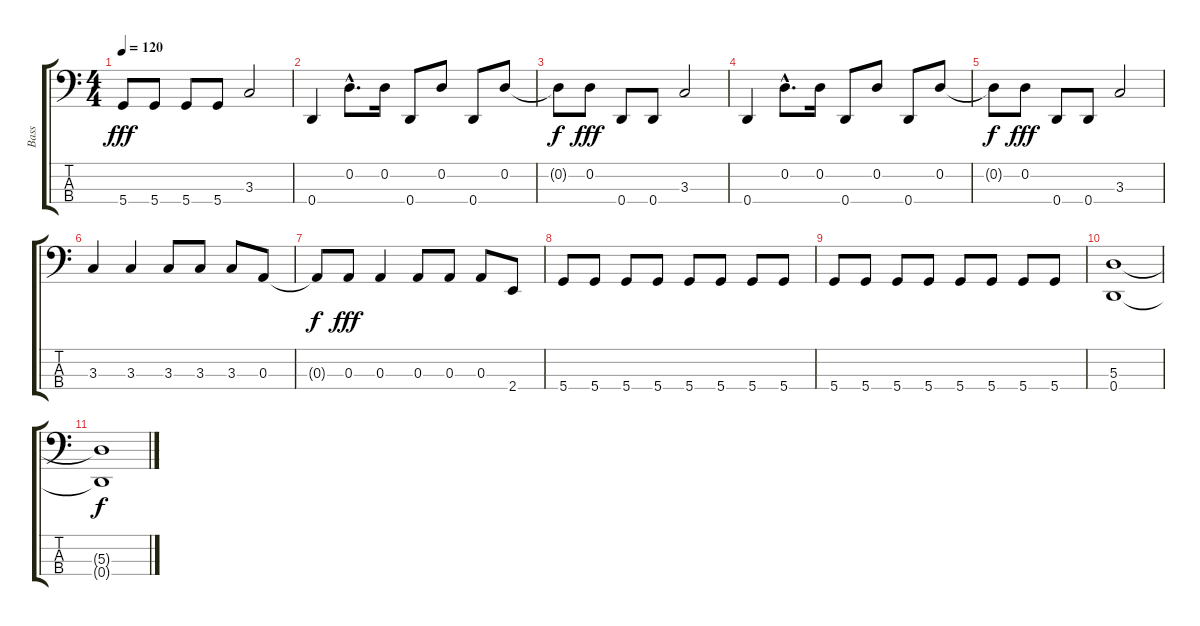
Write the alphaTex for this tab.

\track ("Bass" "Bass") {instrument electricbasspick}
\staff {score tabs}
\tuning (G2 D2 A1 D1) {hide}
\ts (4 4)
\tempo 120
\clef f4
\ks c
5.4.8{dy fff} 5.4.8 5.4.8 5.4.8 3.3.2 |
0.4.4 0.2{hac}.8{d} 0.2.16 0.4.8 0.2.8 0.4.8 0.2.8 |
0.2{t}.8{dy f} 0.2.8{dy fff} 0.4.8 0.4.8 3.3.2 |
0.4.4 0.2{hac}.8{d} 0.2.16 0.4.8 0.2.8 0.4.8 0.2.8 |
0.2{t}.8{dy f} 0.2.8{dy fff} 0.4.8 0.4.8 3.3.2 |
3.3.4 3.3.4 3.3.8 3.3.8 3.3.8 0.3.8 |
0.3{t}.8{dy f} 0.3.8{dy fff} 0.3.4 0.3.8 0.3.8 0.3.8 2.4.8 |
5.4.8 5.4.8 5.4.8 5.4.8 5.4.8 5.4.8 5.4.8 5.4.8 |
5.4.8 5.4.8 5.4.8 5.4.8 5.4.8 5.4.8 5.4.8 5.4.8 |
(5.3 0.4).1 |
(5.3{t} 0.4{t}).1{dy f}
